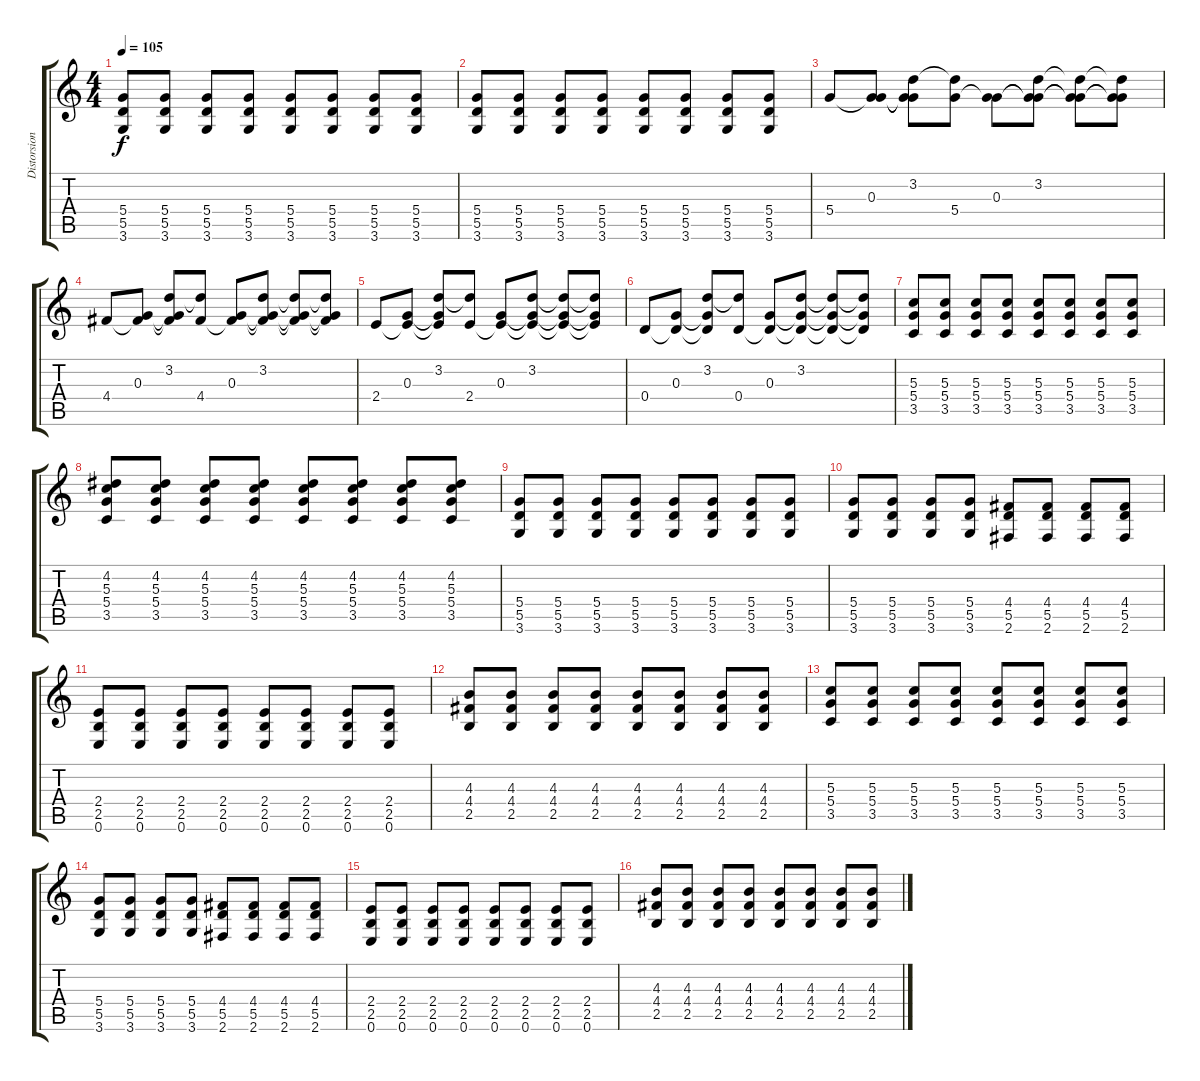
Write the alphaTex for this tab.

\track ("Distorsion Guitar 1" "Distorsion") {instrument distortionguitar}
\staff {score tabs}
\tuning (E4 B3 G3 D3 A2 E2) {hide}
\ts (4 4)
\tempo 105
\clef g2
\ks c
(5.4 5.5 3.6).8{dy f} (5.4 5.5 3.6).8 (5.4 5.5 3.6).8 (5.4 5.5 3.6).8 (5.4 5.5 3.6).8 (5.4 5.5 3.6).8 (5.4 5.5 3.6).8 (5.4 5.5 3.6).8 |
(5.4 5.5 3.6).8 (5.4 5.5 3.6).8 (5.4 5.5 3.6).8 (5.4 5.5 3.6).8 (5.4 5.5 3.6).8 (5.4 5.5 3.6).8 (5.4 5.5 3.6).8 (5.4 5.5 3.6).8 |
5.4.8 (0.3 5.4{t}).8 (3.2 0.3{t} 5.4{t}).8 (3.2{t} 5.4).8 (0.3 5.4{t}).8 (3.2 0.3{t} 5.4{t}).8 (3.2{t} 0.3{t} 5.4{t}).8 (3.2{t} 0.3{t} 5.4{t}).8 |
4.4.8 (0.3 4.4{t}).8 (3.2 0.3{t} 4.4{t}).8 (3.2{t} 4.4).8 (0.3 4.4{t}).8 (3.2 0.3{t} 4.4{t}).8 (3.2{t} 0.3{t} 4.4{t}).8 (3.2{t} 0.3{t} 4.4{t}).8 |
2.4.8 (0.3 2.4{t}).8 (3.2 0.3{t} 2.4{t}).8 (3.2{t} 2.4).8 (0.3 2.4{t}).8 (3.2 0.3{t} 2.4{t}).8 (3.2{t} 0.3{t} 2.4{t}).8 (3.2{t} 0.3{t} 2.4{t}).8 |
0.4.8 (0.3 0.4{t}).8 (3.2 0.3{t} 0.4{t}).8 (3.2{t} 0.4).8 (0.3 0.4{t}).8 (3.2 0.3{t} 0.4{t}).8 (3.2{t} 0.3{t} 0.4{t}).8 (3.2{t} 0.3{t} 0.4{t}).8 |
(5.3 5.4 3.5).8 (5.3 5.4 3.5).8 (5.3 5.4 3.5).8 (5.3 5.4 3.5).8 (5.3 5.4 3.5).8 (5.3 5.4 3.5).8 (5.3 5.4 3.5).8 (5.3 5.4 3.5).8 |
(4.2 5.3 5.4 3.5).8 (4.2 5.3 5.4 3.5).8 (4.2 5.3 5.4 3.5).8 (4.2 5.3 5.4 3.5).8 (4.2 5.3 5.4 3.5).8 (4.2 5.3 5.4 3.5).8 (4.2 5.3 5.4 3.5).8 (4.2 5.3 5.4 3.5).8 |
(5.4 5.5 3.6).8 (5.4 5.5 3.6).8 (5.4 5.5 3.6).8 (5.4 5.5 3.6).8 (5.4 5.5 3.6).8 (5.4 5.5 3.6).8 (5.4 5.5 3.6).8 (5.4 5.5 3.6).8 |
(5.4 5.5 3.6).8 (5.4 5.5 3.6).8 (5.4 5.5 3.6).8 (5.4 5.5 3.6).8 (4.4 5.5 2.6).8 (4.4 5.5 2.6).8 (4.4 5.5 2.6).8 (4.4 5.5 2.6).8 |
(2.4 2.5 0.6).8 (2.4 2.5 0.6).8 (2.4 2.5 0.6).8 (2.4 2.5 0.6).8 (2.4 2.5 0.6).8 (2.4 2.5 0.6).8 (2.4 2.5 0.6).8 (2.4 2.5 0.6).8 |
(4.3 4.4 2.5).8 (4.3 4.4 2.5).8 (4.3 4.4 2.5).8 (4.3 4.4 2.5).8 (4.3 4.4 2.5).8 (4.3 4.4 2.5).8 (4.3 4.4 2.5).8 (4.3 4.4 2.5).8 |
(5.3 5.4 3.5).8 (5.3 5.4 3.5).8 (5.3 5.4 3.5).8 (5.3 5.4 3.5).8 (5.3 5.4 3.5).8 (5.3 5.4 3.5).8 (5.3 5.4 3.5).8 (5.3 5.4 3.5).8 |
(5.4 5.5 3.6).8 (5.4 5.5 3.6).8 (5.4 5.5 3.6).8 (5.4 5.5 3.6).8 (4.4 5.5 2.6).8 (4.4 5.5 2.6).8 (4.4 5.5 2.6).8 (4.4 5.5 2.6).8 |
(2.4 2.5 0.6).8 (2.4 2.5 0.6).8 (2.4 2.5 0.6).8 (2.4 2.5 0.6).8 (2.4 2.5 0.6).8 (2.4 2.5 0.6).8 (2.4 2.5 0.6).8 (2.4 2.5 0.6).8 |
(4.3 4.4 2.5).8 (4.3 4.4 2.5).8 (4.3 4.4 2.5).8 (4.3 4.4 2.5).8 (4.3 4.4 2.5).8 (4.3 4.4 2.5).8 (4.3 4.4 2.5).8 (4.3 4.4 2.5).8
